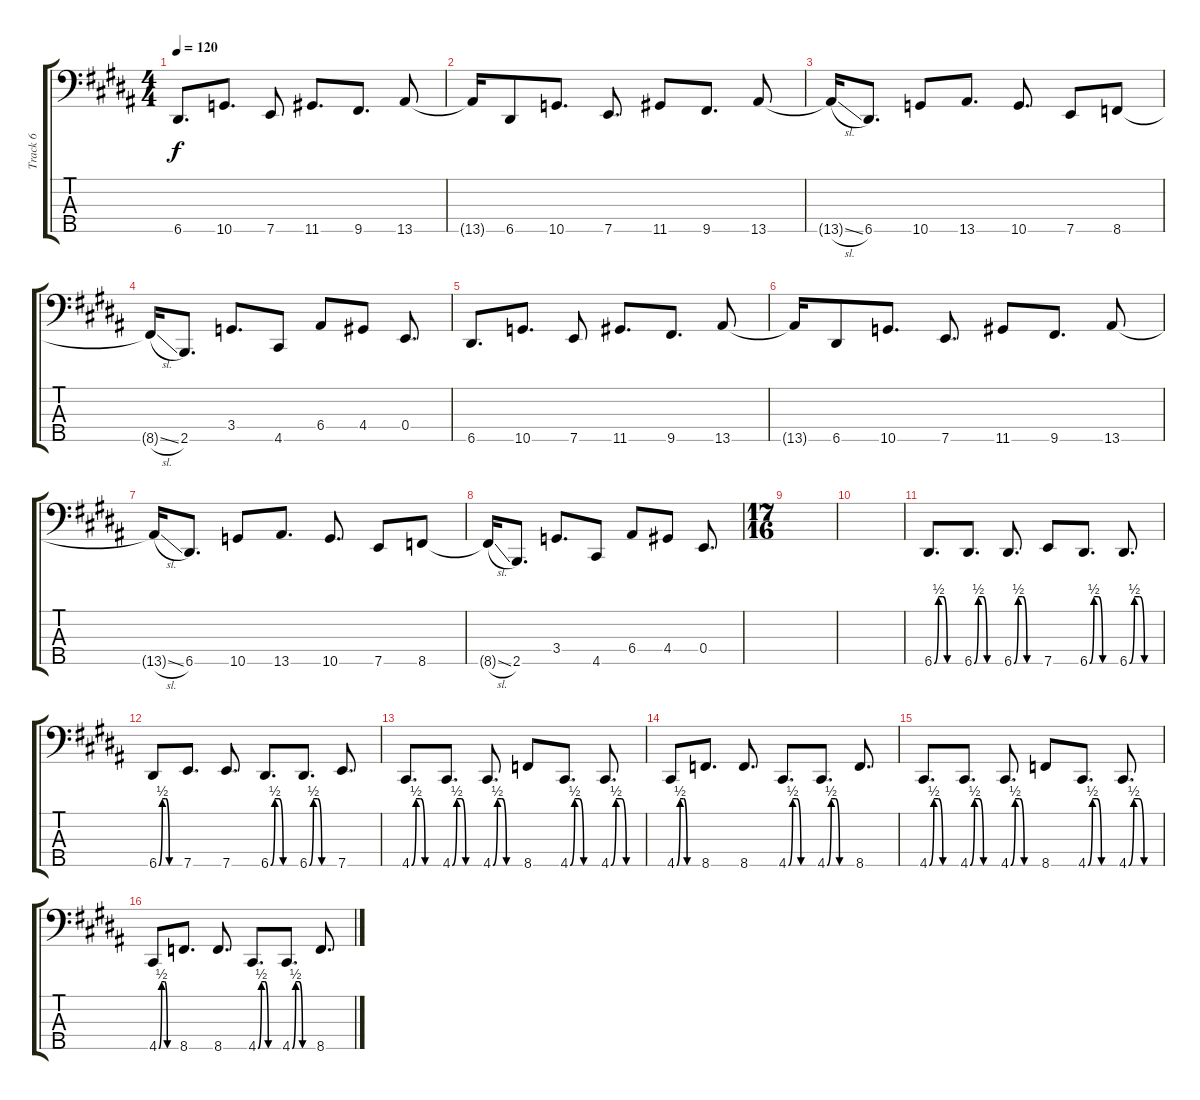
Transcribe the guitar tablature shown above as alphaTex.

\track ("Track 6" "Track 6") {instrument overdrivenguitar}
\staff {score tabs}
\tuning (G2 D2 A1 E1 A0) {hide}
\ts (4 4)
\tempo 120
\clef f4
\ks g#minor
6.5.8{d dy f} 10.5.8{d} 7.5.8 11.5.8{d} 9.5.8{d} 13.5.8 |
13.5{t}.16 6.5.8 10.5.8{d} 7.5.8{d} 11.5.8 9.5.8{d} 13.5.8 |
13.5{sl t}.16 6.5.8{d} 10.5.8 13.5.8{d} 10.5.8{d} 7.5.8 8.5.8 |
8.5{sl t}.16 2.5.8{d} 3.4.8{d} 4.5.8 6.4.8 4.4.8 0.4.8{d} |
6.5.8{d} 10.5.8{d} 7.5.8 11.5.8{d} 9.5.8{d} 13.5.8 |
13.5{t}.16 6.5.8 10.5.8{d} 7.5.8{d} 11.5.8 9.5.8{d} 13.5.8 |
13.5{sl t}.16 6.5.8{d} 10.5.8 13.5.8{d} 10.5.8{d} 7.5.8 8.5.8 |
8.5{sl t}.16 2.5.8{d} 3.4.8{d} 4.5.8 6.4.8 4.4.8 0.4.8{d} |
\ts (17 16)
|
|
6.5{be (custom 0 0 10 2 20 2 30 0 60 0)}.8{d} 6.5{be (custom 0 0 10 2 20 2 30 0 60 0)}.8{d} 6.5{be (custom 0 0 10 2 20 2 30 0 60 0)}.8{d} 7.5.8 6.5{be (custom 0 0 10 2 20 2 30 0 60 0)}.8{d} 6.5{be (custom 0 0 10 2 20 2 30 0 60 0)}.8{d} |
6.5{be (custom 0 0 10 2 20 2 30 0 60 0)}.8 7.5.8{d} 7.5.8{d} 6.5{be (custom 0 0 10 2 20 2 30 0 60 0)}.8{d} 6.5{be (custom 0 0 10 2 20 2 30 0 60 0)}.8{d} 7.5.8{d} |
4.5{be (custom 0 0 10 2 20 2 30 0 60 0)}.8{d} 4.5{be (custom 0 0 10 2 20 2 30 0 60 0)}.8{d} 4.5{be (custom 0 0 10 2 20 2 30 0 60 0)}.8{d} 8.5.8 4.5{be (custom 0 0 10 2 20 2 30 0 60 0)}.8{d} 4.5{be (custom 0 0 10 2 20 2 30 0 60 0)}.8{d} |
4.5{be (custom 0 0 10 2 20 2 30 0 60 0)}.8 8.5.8{d} 8.5.8{d} 4.5{be (custom 0 0 10 2 20 2 30 0 60 0)}.8{d} 4.5{be (custom 0 0 10 2 20 2 30 0 60 0)}.8{d} 8.5.8{d} |
4.5{be (custom 0 0 10 2 20 2 30 0 60 0)}.8{d} 4.5{be (custom 0 0 10 2 20 2 30 0 60 0)}.8{d} 4.5{be (custom 0 0 10 2 20 2 30 0 60 0)}.8{d} 8.5.8 4.5{be (custom 0 0 10 2 20 2 30 0 60 0)}.8{d} 4.5{be (custom 0 0 10 2 20 2 30 0 60 0)}.8{d} |
4.5{be (custom 0 0 10 2 20 2 30 0 60 0)}.8 8.5.8{d} 8.5.8{d} 4.5{be (custom 0 0 10 2 20 2 30 0 60 0)}.8{d} 4.5{be (custom 0 0 10 2 20 2 30 0 60 0)}.8{d} 8.5.8{d}
